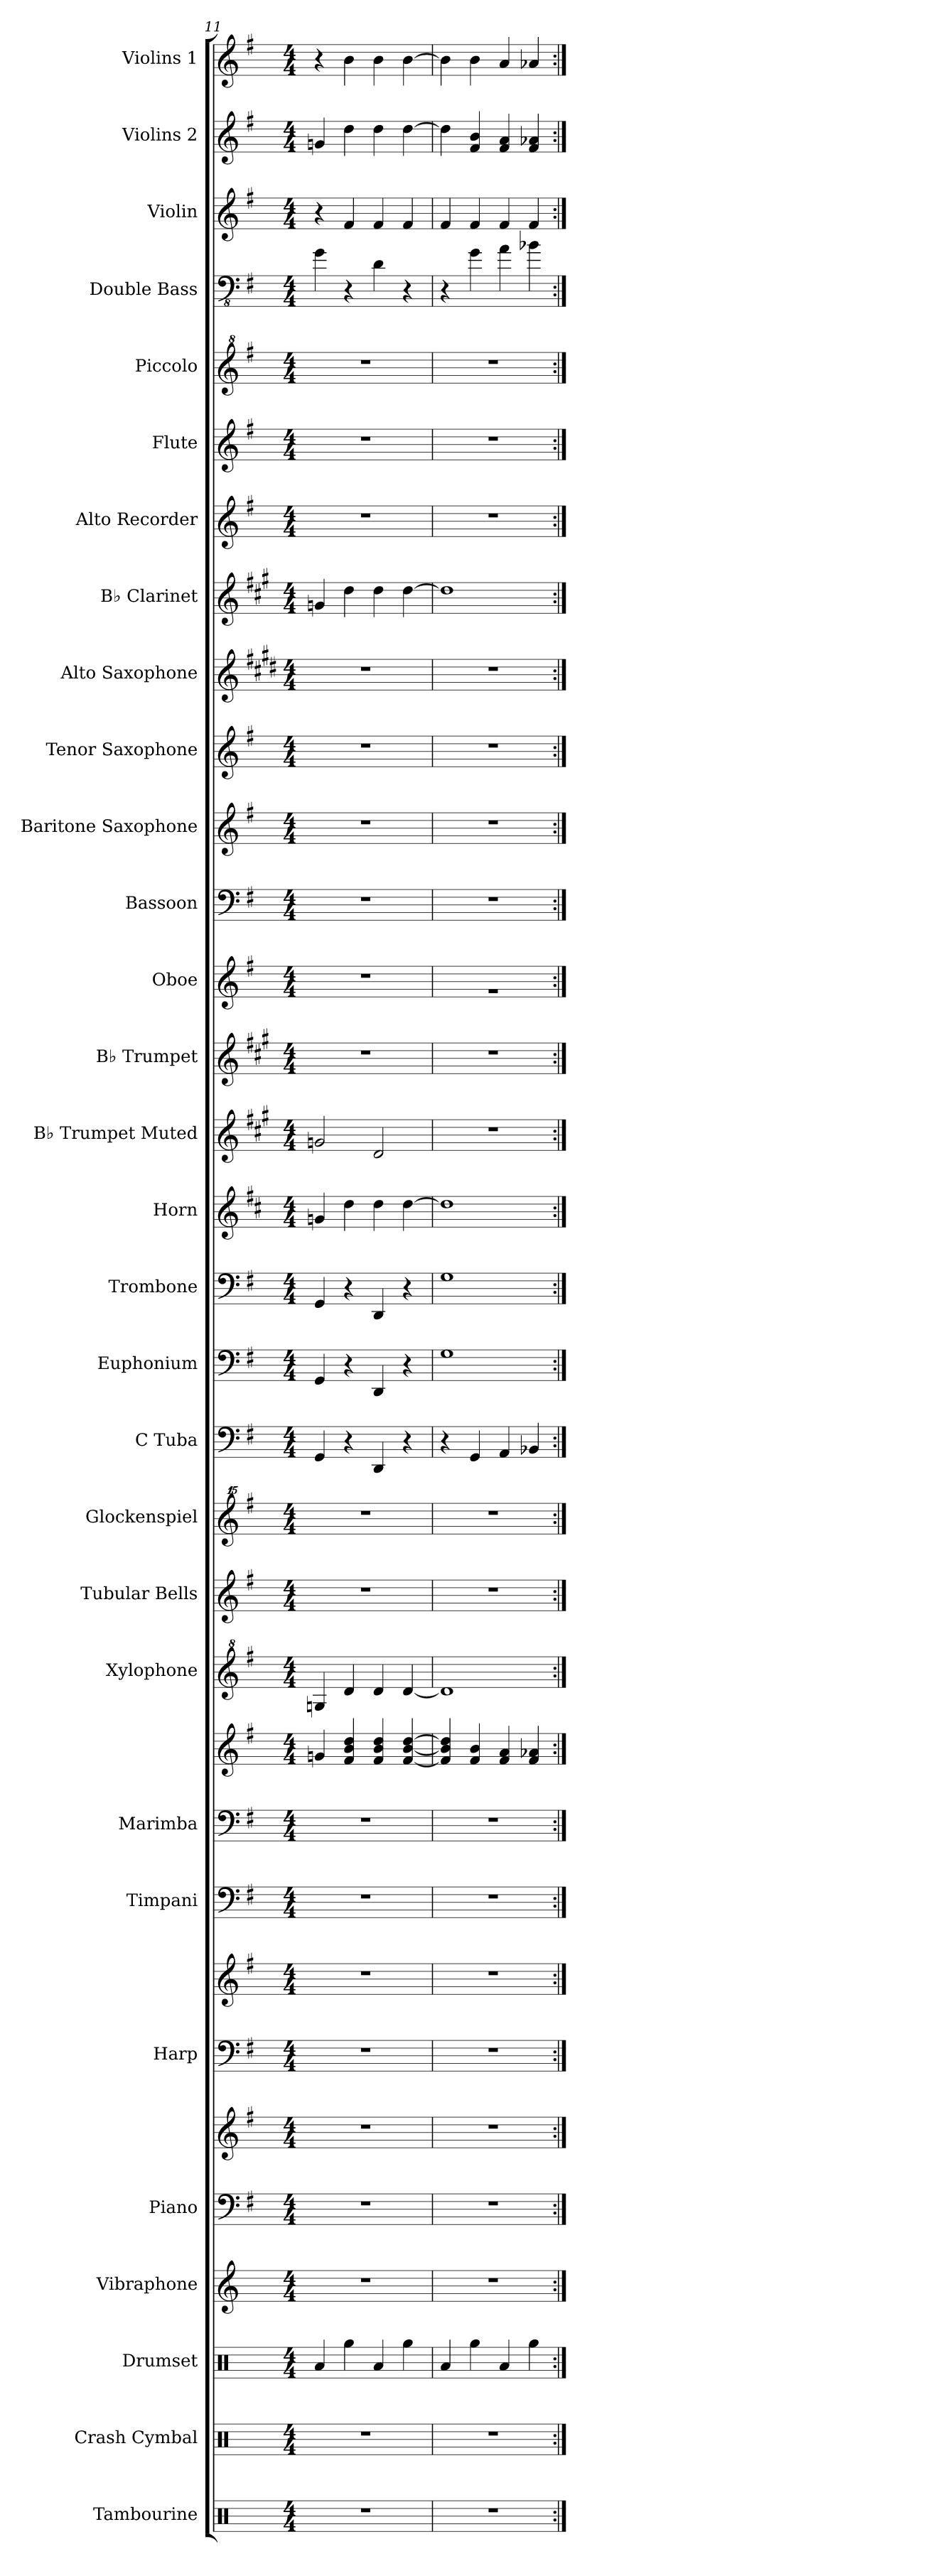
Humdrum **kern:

**kern	**kern	**kern	**kern	**kern	**kern	**kern	**kern	**kern	**kern	**kern	**kern	**kern	**kern	**kern	**kern	**kern	**kern	**kern	**kern	**kern	**kern	**kern	**kern	**kern	**kern	**kern	**kern	**kern	**kern	**kern	**kern	**kern
*part30	*part29	*part28	*part27	*part26	*part26	*part25	*part25	*part24	*part23	*part23	*part22	*part21	*part20	*part19	*part18	*part17	*part16	*part15	*part14	*part13	*part12	*part11	*part10	*part9	*part8	*part7	*part6	*part5	*part4	*part3	*part2	*part1
*staff33	*staff32	*staff31	*staff30	*staff29	*staff28	*staff27	*staff26	*staff25	*staff24	*staff23	*staff22	*staff21	*staff20	*staff19	*staff18	*staff17	*staff16	*staff15	*staff14	*staff13	*staff12	*staff11	*staff10	*staff9	*staff8	*staff7	*staff6	*staff5	*staff4	*staff3	*staff2	*staff1
*I"Tambourine	*I"Crash Cymbal	*I"Drumset	*I"Vibraphone	*I"Piano	*	*I"Harp	*	*I"Timpani	*I"Marimba	*	*I"Xylophone	*I"Tubular Bells	*I"Glockenspiel	*I"C Tuba	*I"Euphonium	*I"Trombone	*I"Horn	*I"B♭ Trumpet Muted	*I"B♭ Trumpet	*I"Oboe	*I"Bassoon	*I"Baritone Saxophone	*I"Tenor Saxophone	*I"Alto Saxophone	*I"B♭ Clarinet	*I"Alto Recorder	*I"Flute	*I"Piccolo	*I"Double Bass	*I"Violin	*I"Violins 2	*I"Violins 1
*I'Tamb.	*I'Cr. Cym.	*I'Drs.	*I'Vib.	*I'Pno.	*	*I'Hrp.	*	*I'Timp.	*I'Mrm.	*	*I'Xyl.	*I'Tu. Be.	*I'Glk.	*I'C Tu.	*I'Eu.	*I'Trb.	*I'Hn.	*I'B♭ Tpt. Mut	*I'B♭ Tpt.	*I'Ob.	*I'Bsn.	*I'Bar. Sax.	*I'T. Sax.	*I'A. Sax.	*I'B♭ Cl.	*I'A. Rec.	*I'Fl.	*I'Picc.	*	*I'Vln.	*I'Vlns. 2	*I'Vlns. 1
*clefX	*clefX	*clefX	*clefG2	*clefF4	*clefG2	*clefF4	*clefG2	*clefF4	*clefF4	*clefG2	*clefG^2	*clefG2	*clefG^^2	*clefF4	*clefF4	*clefF4	*clefG2	*clefG2	*clefG2	*clefG2	*clefF4	*clefG2	*clefG2	*clefG2	*clefG2	*clefG2	*clefG2	*clefG^2	*clefFv4	*clefG2	*clefG2	*clefG2
*	*	*	*	*	*	*	*	*	*	*	*	*	*	*	*	*	*ITrd4c7	*ITrd1c2	*ITrd1c2	*	*	*ITrd12c21	*ITrd8c14	*ITrd5c9	*ITrd1c2	*	*	*ITrd-7c-12	*ITrd7c12	*	*	*
*k[]	*k[]	*k[]	*k[]	*k[f#]	*k[f#]	*k[f#]	*k[f#]	*k[f#]	*k[f#]	*k[f#]	*k[f#]	*k[f#]	*k[f#]	*k[f#]	*k[f#]	*k[f#]	*k[f#]	*k[f#]	*k[f#]	*k[f#]	*k[f#]	*k[f#]	*k[f#]	*k[f#]	*k[f#]	*k[f#]	*k[f#]	*k[f#]	*k[f#]	*k[f#]	*k[f#]	*k[f#]
*C:	*C:	*C:	*C:	*G:	*G:	*G:	*G:	*G:	*G:	*G:	*G:	*G:	*G:	*G:	*G:	*G:	*G:	*G:	*G:	*G:	*G:	*G:	*G:	*G:	*G:	*G:	*G:	*G:	*G:	*G:	*G:	*G:
*M4/4	*M4/4	*M4/4	*M4/4	*M4/4	*M4/4	*M4/4	*M4/4	*M4/4	*M4/4	*M4/4	*M4/4	*M4/4	*M4/4	*M4/4	*M4/4	*M4/4	*M4/4	*M4/4	*M4/4	*M4/4	*M4/4	*M4/4	*M4/4	*M4/4	*M4/4	*M4/4	*M4/4	*M4/4	*M4/4	*M4/4	*M4/4	*M4/4
=11	=11	=11	=11	=11	=11	=11	=11	=11	=11	=11	=11	=11	=11	=11	=11	=11	=11	=11	=11	=11	=11	=11	=11	=11	=11	=11	=11	=11	=11	=11	=11	=11
1r	1r	4Ra/	1r	1r	1r	1r	1r	1r	1r	4gn/	4gn/	1r	1r	4GG/	4GG/	4GG/	4cn/	2fn/	1r	1r	1r	1r	1r	1r	4fn/	1r	1r	1r	4GG\	4r	4gn/	4r
.	.	4Rgg\	.	.	.	.	.	.	.	4f#/ 4b/ 4dd/	4dd/	.	.	4r	4r	4r	4g\	.	.	.	.	.	.	.	4cc\	.	.	.	4r	4f#/	4dd\	4b\
.	.	4Ra/	.	.	.	.	.	.	.	4f#/ 4b/ 4dd/	4dd/	.	.	4DD/	4DD/	4DD/	4g\	2c/	.	.	.	.	.	.	4cc\	.	.	.	4DD\	4f#/	4dd\	4b\
.	.	4Rgg\	.	.	.	.	.	.	.	[4f#/ [4b/ [4dd/	[4dd/	.	.	4r	4r	4r	[4g\	.	.	.	.	.	.	.	[4cc\	.	.	.	4r	4f#/	[4dd\	[4b\
!!LO:PB:g=z
=12	=12	=12	=12	=12	=12	=12	=12	=12	=12	=12	=12	=12	=12	=12	=12	=12	=12	=12	=12	=12	=12	=12	=12	=12	=12	=12	=12	=12	=12	=12	=12	=12
1r	1r	4Ra/	1r	1r	1r	1r	1r	1r	1r	4f#/] 4b/] 4dd/]	1dd]	1r	1r	4r	1G	1G	1g]	1r	1r	1rg	1r	1r	1r	1r	1cc]	1r	1r	1r	4r	4f#/	4dd\]	4b\]
.	.	4Rgg\	.	.	.	.	.	.	.	4f#/ 4b/	.	.	.	4GG/	.	.	.	.	.	.	.	.	.	.	.	.	.	.	4GG\	4f#/	4f#/ 4b/	4b\
.	.	4Ra/	.	.	.	.	.	.	.	4f#/ 4a/	.	.	.	4AA/	.	.	.	.	.	.	.	.	.	.	.	.	.	.	4AA\	4f#/	4f#/ 4a/	4a/
.	.	4Rgg\	.	.	.	.	.	.	.	4f#/ 4a-X/	.	.	.	4BB-X/	.	.	.	.	.	.	.	.	.	.	.	.	.	.	4BB-X\	4f#/	4f#/ 4a-X/	4a-X/
=:|!	=:|!	=:|!	=:|!	=:|!	=:|!	=:|!	=:|!	=:|!	=:|!	=:|!	=:|!	=:|!	=:|!	=:|!	=:|!	=:|!	=:|!	=:|!	=:|!	=:|!	=:|!	=:|!	=:|!	=:|!	=:|!	=:|!	=:|!	=:|!	=:|!	=:|!	=:|!	=:|!
*-	*-	*-	*-	*-	*-	*-	*-	*-	*-	*-	*-	*-	*-	*-	*-	*-	*-	*-	*-	*-	*-	*-	*-	*-	*-	*-	*-	*-	*-	*-	*-	*-
